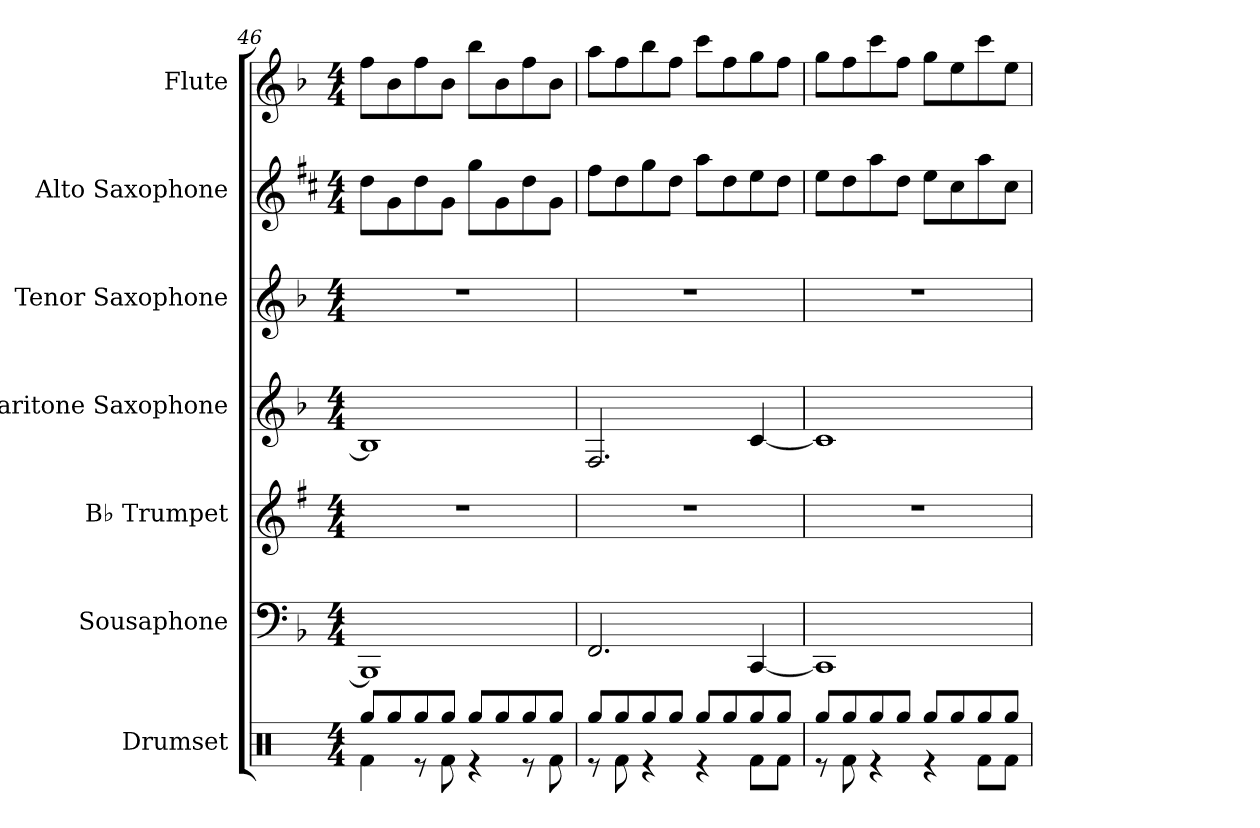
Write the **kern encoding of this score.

**kern	**kern	**kern	**kern	**kern	**kern	**kern
*part7	*part6	*part5	*part4	*part3	*part2	*part1
*staff7	*staff6	*staff5	*staff4	*staff3	*staff2	*staff1
*I"Drumset	*I"Sousaphone	*I"B♭ Trumpet	*I"Baritone Saxophone	*I"Tenor Saxophone	*I"Alto Saxophone	*I"Flute
*I'Drs.	*I'Sphn.	*I'B♭ Tpt.	*I'Bar. Sax.	*I'T. Sax.	*I'A. Sax.	*I'Fl.
*clefX	*clefF4	*clefG2	*clefG2	*clefG2	*clefG2	*clefG2
*	*	*ITrd1c2	*ITrd12c21	*ITrd8c14	*ITrd5c9	*
*k[]	*k[b-]	*k[b-]	*k[b-]	*k[b-]	*k[b-]	*k[b-]
*M4/4	*M4/4	*M4/4	*M4/4	*M4/4	*M4/4	*M4/4
=46	=46	=46	=46	=46	=46	=46
*^	*	*	*	*	*	*
8Rgg/L	4Rf\	1BBB-]	1r	1BB-]	1r	8f\L	8ff\L
8Rgg/	.	.	.	.	.	8B-\	8b-\
8Rgg/	8r	.	.	.	.	8f\	8ff\
8Rgg/J	8Rf\	.	.	.	.	8B-\J	8b-\J
8Rgg/L	4r	.	.	.	.	8b-\L	8bb-\L
8Rgg/	.	.	.	.	.	8B-\	8b-\
8Rgg/	8r	.	.	.	.	8f\	8ff\
8Rgg/J	8Rf\	.	.	.	.	8B-\J	8b-\J
=47	=47	=47	=47	=47	=47	=47	=47
8Rgg/L	8r	2.FF/	1r	2.FF/	1r	8a\L	8aa\L
8Rgg/	8Rf\	.	.	.	.	8f\	8ff\
8Rgg/	4r	.	.	.	.	8b-\	8bb-\
8Rgg/J	.	.	.	.	.	8f\J	8ff\J
8Rgg/L	4r	.	.	.	.	8cc\L	8ccc\L
8Rgg/	.	.	.	.	.	8f\	8ff\
8Rgg/	8Rf\L	[4CC/	.	[4C/	.	8g\	8gg\
8Rgg/J	8Rf\J	.	.	.	.	8f\J	8ff\J
=48	=48	=48	=48	=48	=48	=48	=48
8Rgg/L	8r	1CC]	1r	1C]	1r	8g\L	8gg\L
8Rgg/	8Rf\	.	.	.	.	8f\	8ff\
8Rgg/	4r	.	.	.	.	8cc\	8ccc\
8Rgg/J	.	.	.	.	.	8f\J	8ff\J
8Rgg/L	4r	.	.	.	.	8g\L	8gg\L
8Rgg/	.	.	.	.	.	8e\	8ee\
8Rgg/	8Rf\L	.	.	.	.	8cc\	8ccc\
8Rgg/J	8Rf\J	.	.	.	.	8e\J	8ee\J
*v	*v	*	*	*	*	*	*
=	=	=	=	=	=	=
*-	*-	*-	*-	*-	*-	*-
